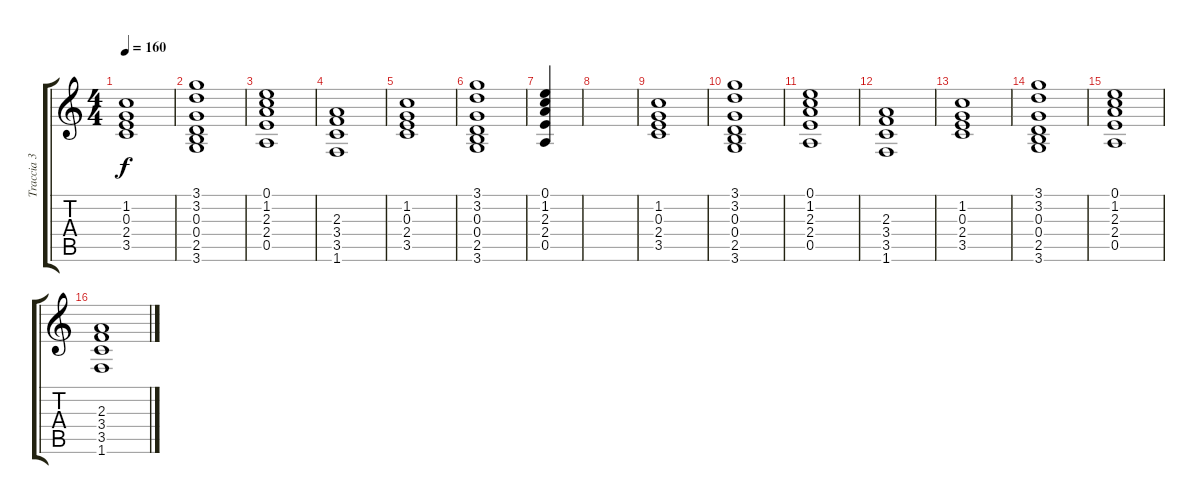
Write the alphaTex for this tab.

\track ("Traccia 3" "Traccia 3") {instrument overdrivenguitar}
\staff {score tabs}
\tuning (E4 B3 G3 D3 A2 E2) {hide}
\ts (4 4)
\tempo 160
\clef g2
\ks c
(1.2 0.3 2.4 3.5).1{dy f} |
(3.1 3.2 0.3 0.4 2.5 3.6).1 |
(0.1 1.2 2.3 2.4 0.5).1 |
(2.3 3.4 3.5 1.6).1 |
(1.2 0.3 2.4 3.5).1 |
(3.1 3.2 0.3 0.4 2.5 3.6).1 |
(0.1 1.2 2.3 2.4 0.5).4 |
|
(1.2 0.3 2.4 3.5).1 |
(3.1 3.2 0.3 0.4 2.5 3.6).1 |
(0.1 1.2 2.3 2.4 0.5).1 |
(2.3 3.4 3.5 1.6).1 |
(1.2 0.3 2.4 3.5).1 |
(3.1 3.2 0.3 0.4 2.5 3.6).1 |
(0.1 1.2 2.3 2.4 0.5).1 |
(2.3 3.4 3.5 1.6).1
